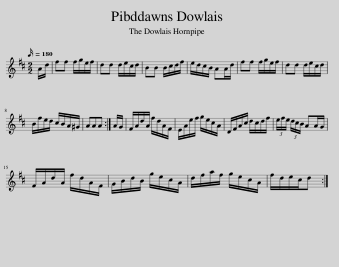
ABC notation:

X:1
L:1/8
Q:1/4=180
M:2/2
I:linebreak $
K:D
V:1 treble
V:1
 A/d/ | ff f/g/e/f/ | dd d/e/c/d/ | BB B/c/d/f/ | e/d/c/B/ AA/d/ | %5
 ff f/g/e/f/ | dd d/e/c/d/ |$ B/f/e/d/ c/B/A/^G/ | AAA :| A/G/ | %10
 F/A/d/A/ f/d/A/F/ | E/A/e/f/ g/e/c/A/ | D/F/A/c/ d/c/d/f/ | (3e/f/e/ (3d/c/B/ AA/G/ |$ F/A/d/A/ f/d/A/F/ | %15
 G/B/d/B/ g/e/c/A/ | d/f/a/f/ g/e/c/A/ | f/d/e/c/d :| %18
